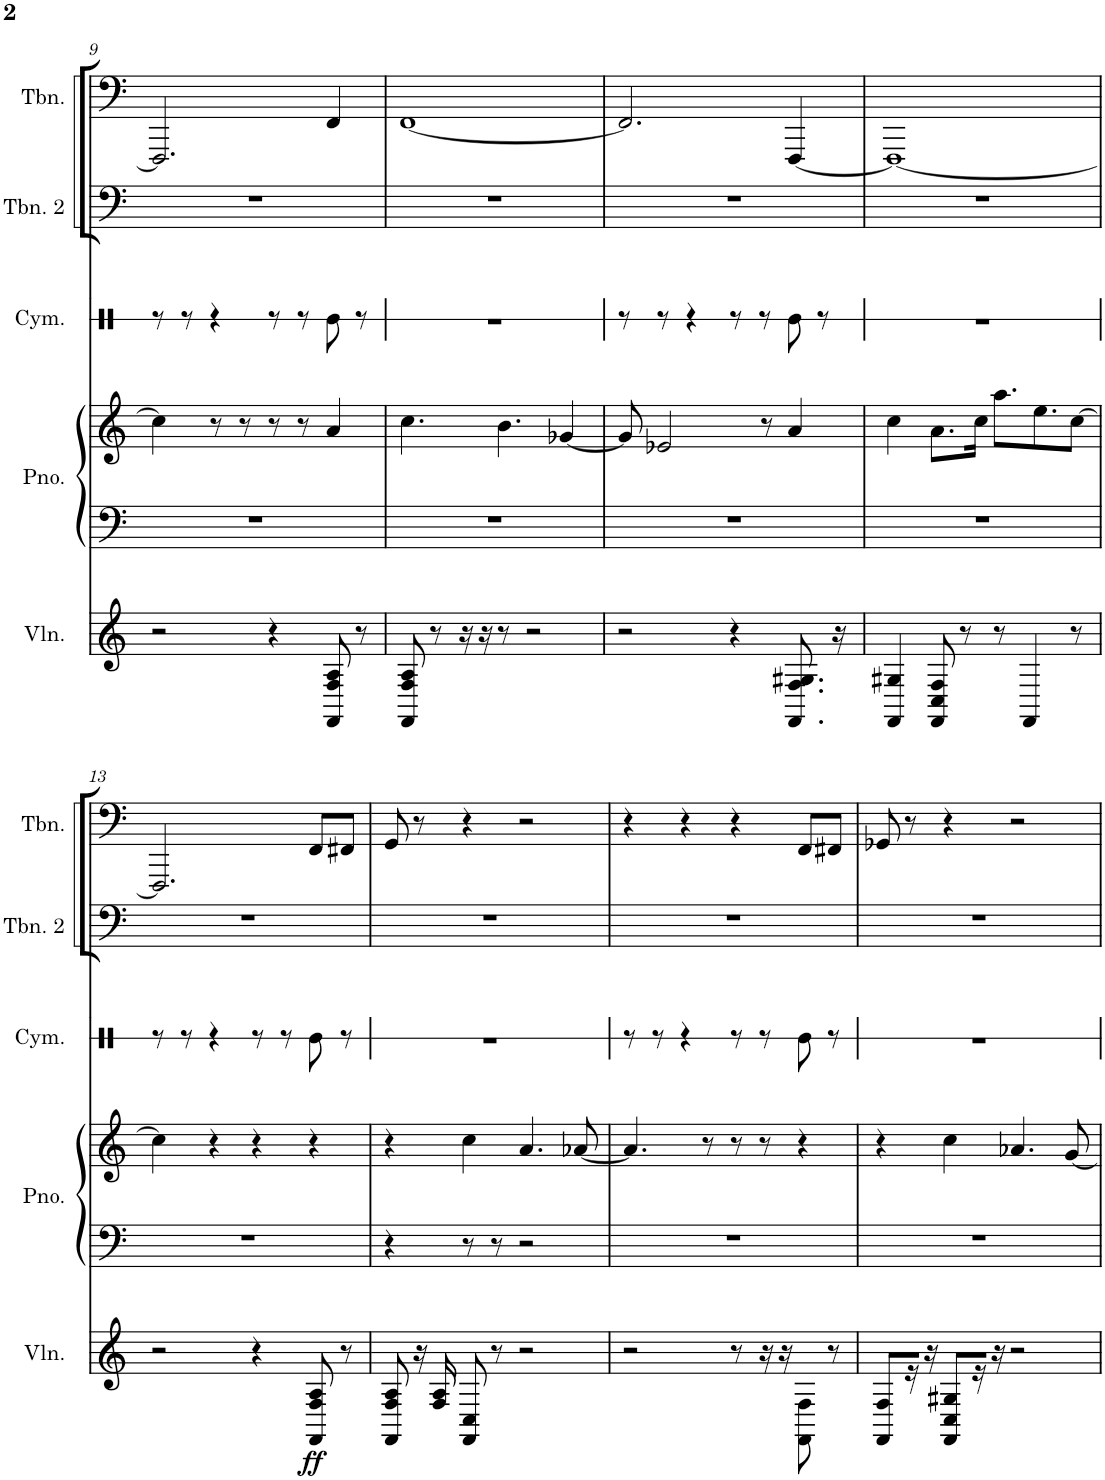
**kern	**dynam	**kern	**kern	**kern	**kern	**kern
*part5	*part5	*part4	*part4	*part3	*part2	*part1
*staff6	*staff6	*staff5	*staff4	*staff3	*staff2	*staff1
*I"Violin	*	*I"Piano	*	*I"Cymbal	*I"Trombone 2	*I"Trombone
*I'Vln.	*	*I'Pno.	*	*I'Cym.	*I'Tbn. 2	*I'Tbn.
!!LO:PB:g=z
*clefG2	*	*clefF4	*clefG2	*clefX	*clefF4	*clefF4
*k[]	*	*k[]	*k[]	*k[]	*k[]	*k[]
*M4/4	*	*M4/4	*M4/4	*M4/4	*M4/4	*M4/4
=9	=9	=9	=9	=9	=9	=9
2r	.	1r	4cc\]	8r	1r	2.FFF/]
.	.	.	.	8r	.	.
.	.	.	8r	4r	.	.
.	.	.	8r	.	.	.
4r	.	.	8r	8r	.	.
.	.	.	8r	8r	.	.
8FF/ 8F/ 8A/	.	.	4a/	8Re\	.	4FF/
8r	.	.	.	8r	.	.
=10	=10	=10	=10	=10	=10	=10
8FF/ 8F/ 8A/	.	1r	4.cc\	1r	1r	[1FF
8r	.	.	.	.	.	.
16r	.	.	.	.	.	.
16r	.	.	.	.	.	.
8r	.	.	4.b\	.	.	.
2r	.	.	.	.	.	.
.	.	.	[4g-X/	.	.	.
=11	=11	=11	=11	=11	=11	=11
2r	.	1r	8g-/]	8r	1r	2.FF/]
.	.	.	2e-X/	8r	.	.
.	.	.	.	4r	.	.
4r	.	.	.	8r	.	.
.	.	.	8r	8r	.	.
8.FF/ 8.F/ 8.G#X/	.	.	4a/	8Re\	.	[4FFF/
.	.	.	.	8r	.	.
16r	.	.	.	.	.	.
=12	=12	=12	=12	=12	=12	=12
4FF/ 4G#X/	.	1r	4cc\	1r	1r	1FFF_
8FF/ 8C/ 8F/	.	.	8.a\L	.	.	.
8r	.	.	.	.	.	.
.	.	.	16cc\Jk	.	.	.
8r	.	.	8.aa\L	.	.	.
4FF/	.	.	.	.	.	.
.	.	.	8.ee\	.	.	.
8r	.	.	[8cc\J	.	.	.
!!LO:LB:g=z
=13	=13	=13	=13	=13	=13	=13
2r	.	1r	4cc\]	8r	1r	2.FFF/]
.	.	.	.	8r	.	.
.	.	.	4r	4r	.	.
4r	.	.	4r	8r	.	.
.	.	.	.	8r	.	.
!	!LO:DY:b	!	!	!	!	!
8FF/ 8F/ 8A/	ff	.	4r	8Re\	.	8FF/L
8r	.	.	.	8r	.	8FF#X/J
=14	=14	=14	=14	=14	=14	=14
8FF/ 8F/ 8A/	.	4r	4r	1r	1r	8GG/
16r	.	.	.	.	.	8r
16F/ 16A/	.	.	.	.	.	.
8FF/ 8C/	.	8r	4cc\	.	.	4r
8r	.	8r	.	.	.	.
2r	.	2r	4.a/	.	.	2r
.	.	.	[8a-X/	.	.	.
=15	=15	=15	=15	=15	=15	=15
2r	.	1r	4.a-/]	8r	1r	4r
.	.	.	.	8r	.	.
.	.	.	.	4r	.	4r
.	.	.	8r	.	.	.
8r	.	.	8r	8r	.	4r
16r	.	.	8r	8r	.	.
16r	.	.	.	.	.	.
8FF\ 8F\	.	.	4r	8Re\	.	8FF/L
8r	.	.	.	8r	.	8FF#X/J
=16	=16	=16	=16	=16	=16	=16
8FF/ 8F/L	.	1r	4r	1r	1r	8GG-X/
16r	.	.	.	.	.	8r
16r	.	.	.	.	.	.
8FF/ 8C/ 8G#X/L	.	.	4cc\	.	.	4r
16r	.	.	.	.	.	.
16r	.	.	.	.	.	.
2r	.	.	4.a-X/	.	.	2r
.	.	.	[8g/	.	.	.
=	=	=	=	=	=	=
*-	*-	*-	*-	*-	*-	*-
